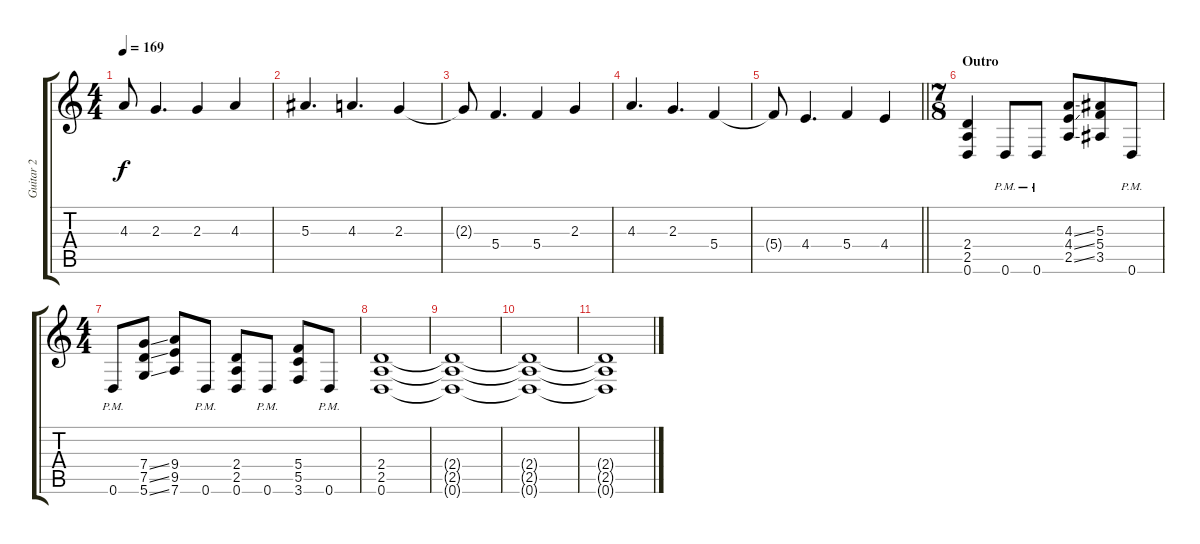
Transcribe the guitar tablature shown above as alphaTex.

\track ("Guitar 2" "Guitar 2") {instrument distortionguitar}
\staff {score tabs}
\tuning (D4 A3 F3 C3 G2 D2) {hide}
\ts (4 4)
\tempo 169
\clef g2
\ks c
4.3{t}.8{dy f} 2.3.4{d} 2.3.4 4.3.4 |
5.3.4{d} 4.3.4{d} 2.3.4 |
2.3{t}.8 5.4.4{d} 5.4.4 2.3.4 |
4.3.4{d} 2.3.4{d} 5.4.4 |
\barLineRight lightlight
5.4{t}.8 4.4.4{d} 5.4.4 4.4.4 |
\ts (7 8)
\section ("" "Outro")
(2.4 2.5 0.6).4{balance 16} 0.6{pm}.8 0.6{pm}.8 (4.3{ss} 4.4{ss} 2.5{ss}).8 (5.3 5.4 3.5).8 0.6{pm}.8 |
\ts (4 4)
0.6{pm}.8 (7.4{ss} 7.5{ss} 5.6{ss}).8 (9.4 9.5 7.6).8 0.6{pm}.8 (2.4 2.5 0.6).8 0.6{pm}.8 (5.4 5.5 3.6).8 0.6{pm}.8 |
(2.4 2.5 0.6).1 |
(2.4{t} 2.5{t} 0.6{t}).1 |
(2.4{t} 2.5{t} 0.6{t}).1 |
(2.4{t} 2.5{t} 0.6{t}).1
